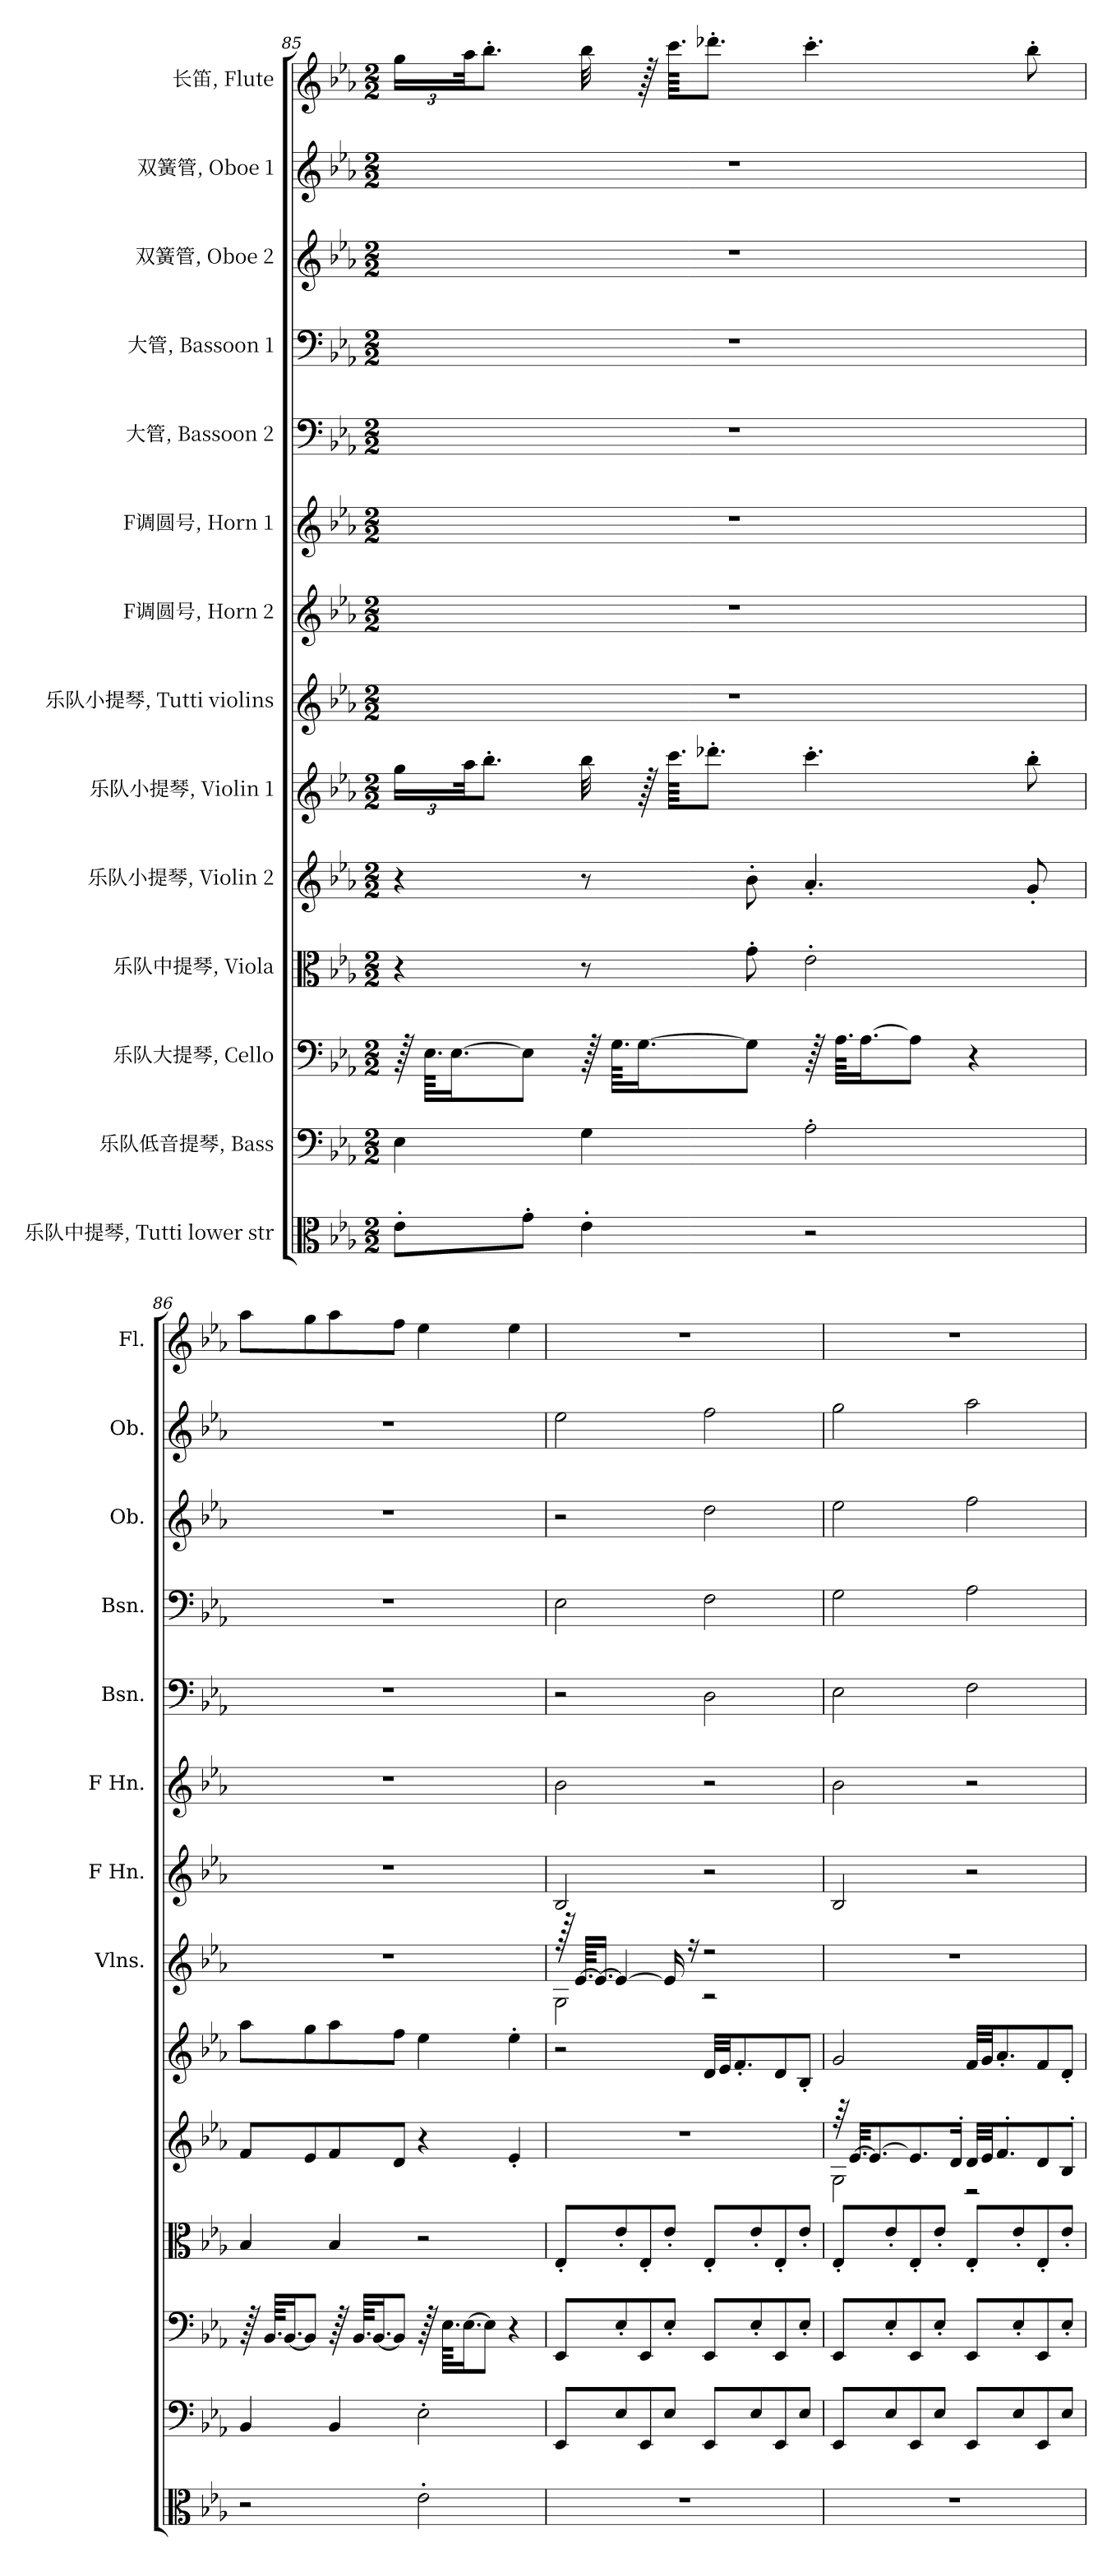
**kern	**kern	**kern	**kern	**kern	**kern	**kern	**kern	**kern	**kern	**kern	**kern	**kern	**kern
*part14	*part13	*part12	*part11	*part10	*part9	*part8	*part7	*part6	*part5	*part4	*part3	*part2	*part1
*staff14	*staff13	*staff12	*staff11	*staff10	*staff9	*staff8	*staff7	*staff6	*staff5	*staff4	*staff3	*staff2	*staff1
*I"乐队中提琴, Tutti lower str	*I"乐队低音提琴, Bass	*I"乐队大提琴, Cello	*I"乐队中提琴, Viola	*I"乐队小提琴, Violin 2	*I"乐队小提琴, Violin 1	*I"乐队小提琴, Tutti violins	*I"F调圆号, Horn 2	*I"F调圆号, Horn 1	*I"大管, Bassoon 2	*I"大管, Bassoon 1	*I"双簧管, Oboe 2	*I"双簧管, Oboe 1	*I"长笛, Flute
*	*	*	*	*	*	*I'Vlns.	*I'F Hn.	*I'F Hn.	*I'Bsn.	*I'Bsn.	*I'Ob.	*I'Ob.	*I'Fl.
!!LO:PB:g=z
*clefC3	*clefF4	*clefF4	*clefC3	*clefG2	*clefG2	*clefG2	*clefG2	*clefG2	*clefF4	*clefF4	*clefG2	*clefG2	*clefG2
*	*ITrd7c12	*	*	*	*	*	*ITrd4c7	*ITrd4c7	*	*	*	*	*
*k[b-e-a-]	*k[b-e-a-]	*k[b-e-a-]	*k[b-e-a-]	*k[b-e-a-]	*k[b-e-a-]	*k[b-e-a-]	*k[b-e-a-d-]	*k[b-e-a-d-]	*k[b-e-a-]	*k[b-e-a-]	*k[b-e-a-]	*k[b-e-a-]	*k[b-e-a-]
*M2/2	*M2/2	*M2/2	*M2/2	*M2/2	*M2/2	*M2/2	*M2/2	*M2/2	*M2/2	*M2/2	*M2/2	*M2/2	*M2/2
*MM161	*MM161	*MM161	*MM161	*MM161	*MM161	*MM161	*MM161	*MM161	*MM161	*MM161	*MM161	*MM161	*MM161
*	*	*	*	*	*Xbrackettup	*	*	*	*	*	*	*	*Xbrackettup
=85	=85	=85	=85	=85	=85	=85	=85	=85	=85	=85	=85	=85	=85
8e-'\L	4EE-\	128r	4r	4r	24gg\LL	1r	1r	1r	1r	1r	1r	1r	24gg\LL
.	.	64.E-\KKLL	.	.	.	.	.	.	.	.	.	.	.
.	.	[16.E-\J	.	.	.	.	.	.	.	.	.	.	.
.	.	.	.	.	48aa-\JK	.	.	.	.	.	.	.	48aa-\JK
.	.	.	.	.	8.bb-'\J	.	.	.	.	.	.	.	8.bb-'\J
8g'\J	.	8E-\J]	.	.	.	.	.	.	.	.	.	.	.
4e-'\	4GG\	128r	8r	8r	32bb-\	.	.	.	.	.	.	.	32bb-\
.	.	64.G\KKLL	.	.	.	.	.	.	.	.	.	.	.
.	.	[16.G\J	.	.	128r	.	.	.	.	.	.	.	128r
.	.	.	.	.	64.ccc\KKKL	.	.	.	.	.	.	.	64.ccc\KKKL
.	.	.	.	.	8.ddd-X'\J	.	.	.	.	.	.	.	8.ddd-X'\J
.	.	8G\J]	8g'\	8b-'\	.	.	.	.	.	.	.	.	.
2r	2AA-'\	128r	2e-'\	4.a-'/	4.ccc'\	.	.	.	.	.	.	.	4.ccc'\
.	.	64.A-\KKLL	.	.	.	.	.	.	.	.	.	.	.
.	.	[16.A-\J	.	.	.	.	.	.	.	.	.	.	.
.	.	8A-\J]	.	.	.	.	.	.	.	.	.	.	.
.	.	4r	.	.	.	.	.	.	.	.	.	.	.
.	.	.	.	8g'/	8bb-'\	.	.	.	.	.	.	.	8bb-'\
=86	=86	=86	=86	=86	=86	=86	=86	=86	=86	=86	=86	=86	=86
*	*	*	*	*	*	*	*	*	*	*	*	*	*MM160
2r	4BBB-/	128r	4B-/	8f/L	8aa-\L	1r	1r	1r	1r	1r	1r	1r	8aa-\L
.	.	64.BB-/KKLL	.	.	.	.	.	.	.	.	.	.	.
.	.	[16.BB-/J	.	.	.	.	.	.	.	.	.	.	.
.	.	8BB-/J]	.	8e-/	8gg\	.	.	.	.	.	.	.	8gg\
.	4BBB-/	128r	4B-/	8f/	8aa-\	.	.	.	.	.	.	.	8aa-\
.	.	64.BB-/KKLL	.	.	.	.	.	.	.	.	.	.	.
.	.	[16.BB-/J	.	.	.	.	.	.	.	.	.	.	.
.	.	8BB-/J]	.	8d/J	8ff\J	.	.	.	.	.	.	.	8ff\J
*	*	*	*	*	*	*	*	*	*	*	*	*	*MM159
2e-'\	2EE-'\	128r	2r	4r	4ee-\	.	.	.	.	.	.	.	4ee-\
.	.	64.E-\KKLL	.	.	.	.	.	.	.	.	.	.	.
.	.	[16.E-\J	.	.	.	.	.	.	.	.	.	.	.
.	.	8E-\J]	.	.	.	.	.	.	.	.	.	.	.
.	.	4r	.	4e-'/	4ee-'\	.	.	.	.	.	.	.	4ee-\
!!LO:PB:g=z
=87	=87	=87	=87	=87	=87	=87	=87	=87	=87	=87	=87	=87	=87
*	*	*	*	*	*	*	*	*	*	*	*	*	*MM160
*	*	*	*	*	*	*^	*	*	*	*	*	*	*
1r	8EEE-/L	8EE-/L	8E-'/L	1r	2r	128r	2G\	2E-/	2e-\	2r	2E-\	2r	2ee-\	1r
.	.	.	.	.	.	[64.e-/KKLL	.	.	.	.	.	.	.	.
.	.	.	.	.	.	16.e-/JJ_	.	.	.	.	.	.	.	.
.	8EE-/	8E-'/	8e-'/	.	.	4e-/_	.	.	.	.	.	.	.	.
.	8EEE-/	8EE-/	8E-'/	.	.	.	.	.	.	.	.	.	.	.
.	8EE-/J	8E-'/J	8e-'/J	.	.	16e-/]	.	.	.	.	.	.	.	.
.	.	.	.	.	.	16r	.	.	.	.	.	.	.	.
.	8EEE-/L	8EE-/L	8E-'/L	.	32d/LLL	2r	2r	2r	2r	2D\	2F\	2dd\	2ff\	.
.	.	.	.	.	32e-/JJ	.	.	.	.	.	.	.	.	.
.	.	.	.	.	8.f'/	.	.	.	.	.	.	.	.	.
.	8EE-/	8E-'/	8e-'/	.	.	.	.	.	.	.	.	.	.	.
.	8EEE-/	8EE-/	8E-'/	.	8d/	.	.	.	.	.	.	.	.	.
.	8EE-/J	8E-'/J	8e-'/J	.	8B-'/J	.	.	.	.	.	.	.	.	.
*	*	*	*	*	*	*v	*v	*	*	*	*	*	*	*
=88	=88	=88	=88	=88	=88	=88	=88	=88	=88	=88	=88	=88	=88
*	*	*	*	*	*	*	*	*	*	*	*	*	*MM160
*	*	*	*	*^	*	*	*	*	*	*	*	*	*
1r	8EEE-/L	8EE-/L	8E-'/L	64r	2G\	2g/	1r	2E-/	2e-\	2E-\	2G\	2ee-\	2gg\	1r
.	.	.	.	[32.e-/KKL	.	.	.	.	.	.	.	.	.	.
.	.	.	.	8.e-/_	.	.	.	.	.	.	.	.	.	.
.	8EE-/	8E-'/	8e-'/	.	.	.	.	.	.	.	.	.	.	.
.	8EEE-/	8EE-/	8E-'/	8.e-/]	.	.	.	.	.	.	.	.	.	.
.	8EE-/J	8E-'/J	8e-'/J	.	.	.	.	.	.	.	.	.	.	.
.	.	.	.	16d'/Jk	.	.	.	.	.	.	.	.	.	.
.	8EEE-/L	8EE-/L	8E-'/L	32d/LLL	2r	32f/LLL	.	2r	2r	2F\	2A-\	2ff\	2aa-\	.
.	.	.	.	32e-/JJ	.	32g/JJ	.	.	.	.	.	.	.	.
.	.	.	.	8.f'/	.	8.a-'/	.	.	.	.	.	.	.	.
.	8EE-/	8E-'/	8e-'/	.	.	.	.	.	.	.	.	.	.	.
.	8EEE-/	8EE-/	8E-'/	8d/	.	8f/	.	.	.	.	.	.	.	.
.	8EE-/J	8E-'/J	8e-'/J	8B-'/J	.	8d'/J	.	.	.	.	.	.	.	.
*	*	*	*	*v	*v	*	*	*	*	*	*	*	*	*
=	=	=	=	=	=	=	=	=	=	=	=	=	=
*-	*-	*-	*-	*-	*-	*-	*-	*-	*-	*-	*-	*-	*-
